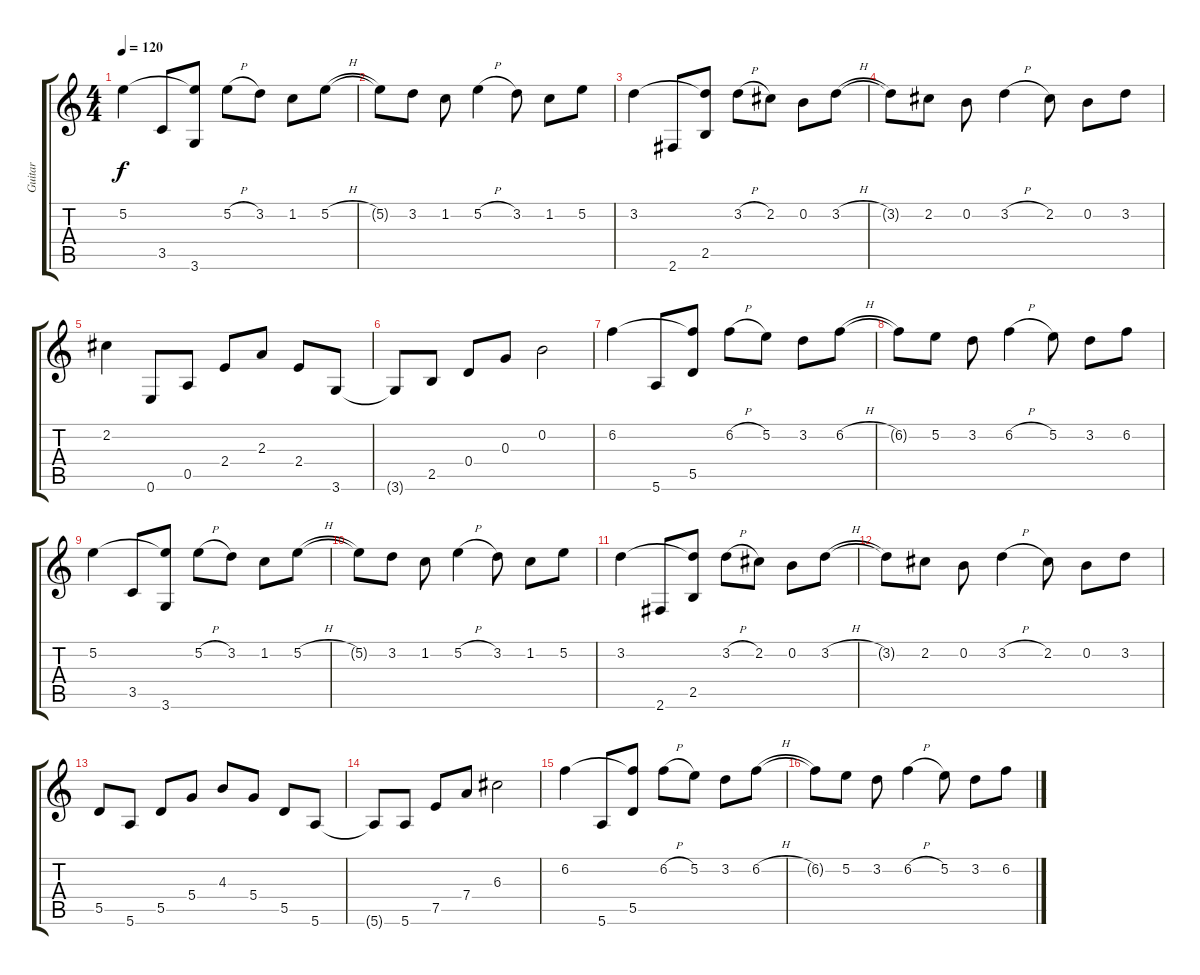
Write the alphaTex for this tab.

\track ("Guitar" "Guitar") {instrument acousticguitarsteel}
\staff {score tabs}
\tuning (E4 B3 G3 D3 A2 E2) {hide}
\ts (4 4)
\tempo 120
\clef g2
\ks c
5.2.4{dy f} 3.5.8 (5.2{t} 3.6).8 5.2{h}.8 3.2.8 1.2.8 5.2{h}.8 |
5.2{t}.8 3.2.8 1.2.8 5.2{h}.4 3.2.8 1.2.8 5.2.8 |
3.2.4 2.6.8 (3.2{t} 2.5).8 3.2{h}.8 2.2.8 0.2.8 3.2{h}.8 |
3.2{t}.8 2.2.8 0.2.8 3.2{h}.4 2.2.8 0.2.8 3.2.8 |
2.2.4 0.6.8 0.5.8 2.4.8 2.3.8 2.4.8 3.6.8 |
3.6{t}.8 2.5.8 0.4.8 0.3.8 0.2.2 |
6.2.4 5.6.8 (6.2{t} 5.5).8 6.2{h}.8 5.2.8 3.2.8 6.2{h}.8 |
6.2{t}.8 5.2.8 3.2.8 6.2{h}.4 5.2.8 3.2.8 6.2.8 |
5.2.4 3.5.8 (5.2{t} 3.6).8 5.2{h}.8 3.2.8 1.2.8 5.2{h}.8 |
5.2{t}.8 3.2.8 1.2.8 5.2{h}.4 3.2.8 1.2.8 5.2.8 |
3.2.4 2.6.8 (3.2{t} 2.5).8 3.2{h}.8 2.2.8 0.2.8 3.2{h}.8 |
3.2{t}.8 2.2.8 0.2.8 3.2{h}.4 2.2.8 0.2.8 3.2.8 |
5.5.8 5.6.8 5.5.8 5.4.8 4.3.8 5.4.8 5.5.8 5.6.8 |
5.6{t}.8 5.6.8 7.5.8 7.4.8 6.3.2 |
6.2.4 5.6.8 (6.2{t} 5.5).8 6.2{h}.8 5.2.8 3.2.8 6.2{h}.8 |
6.2{t}.8 5.2.8 3.2.8 6.2{h}.4 5.2.8 3.2.8 6.2.8
